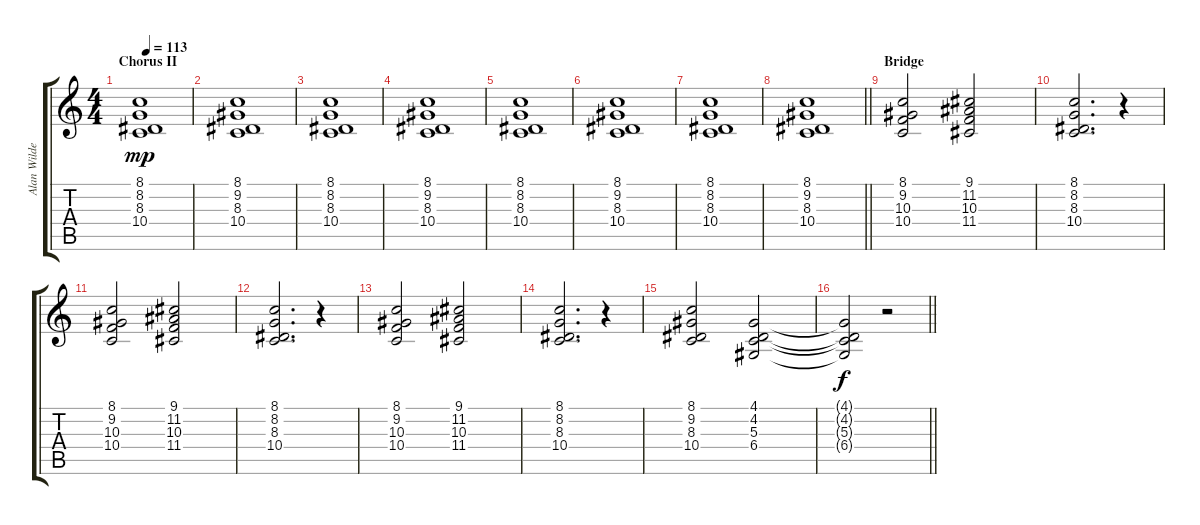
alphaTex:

\track ("Alan Wilder - Choir Pad" "Alan Wilde") {instrument pad4choir}
\staff {score tabs}
\tuning (E4 B3 G3 D3 A2 E2) {hide}
\ts (4 4)
\section ("" "Chorus II")
\tempo 113
\clef g2
\ks c
(8.1 8.2 8.3 10.4).1{dy mp} |
(8.1 9.2 8.3 10.4).1 |
(8.1 8.2 8.3 10.4).1 |
(8.1 9.2 8.3 10.4).1 |
(8.1 8.2 8.3 10.4).1 |
(8.1 9.2 8.3 10.4).1 |
(8.1 8.2 8.3 10.4).1 |
\barLineRight lightlight
(8.1 9.2 8.3 10.4).1 |
\section ("" "Bridge")
(8.1 9.2 10.3 10.4).2 (9.1 11.2 10.3 11.4).2 |
(8.1 8.2 8.3 10.4).2{d} r.4 |
(8.1 9.2 10.3 10.4).2 (9.1 11.2 10.3 11.4).2 |
(8.1 8.2 8.3 10.4).2{d} r.4 |
(8.1 9.2 10.3 10.4).2 (9.1 11.2 10.3 11.4).2 |
(8.1 8.2 8.3 10.4).2{d} r.4 |
(8.1 9.2 8.3 10.4).2 (4.1 4.2 5.3 6.4).2 |
\barLineRight lightlight
(4.1{t} 4.2{t} 5.3{t} 6.4{t}).2{dy f} r.2
